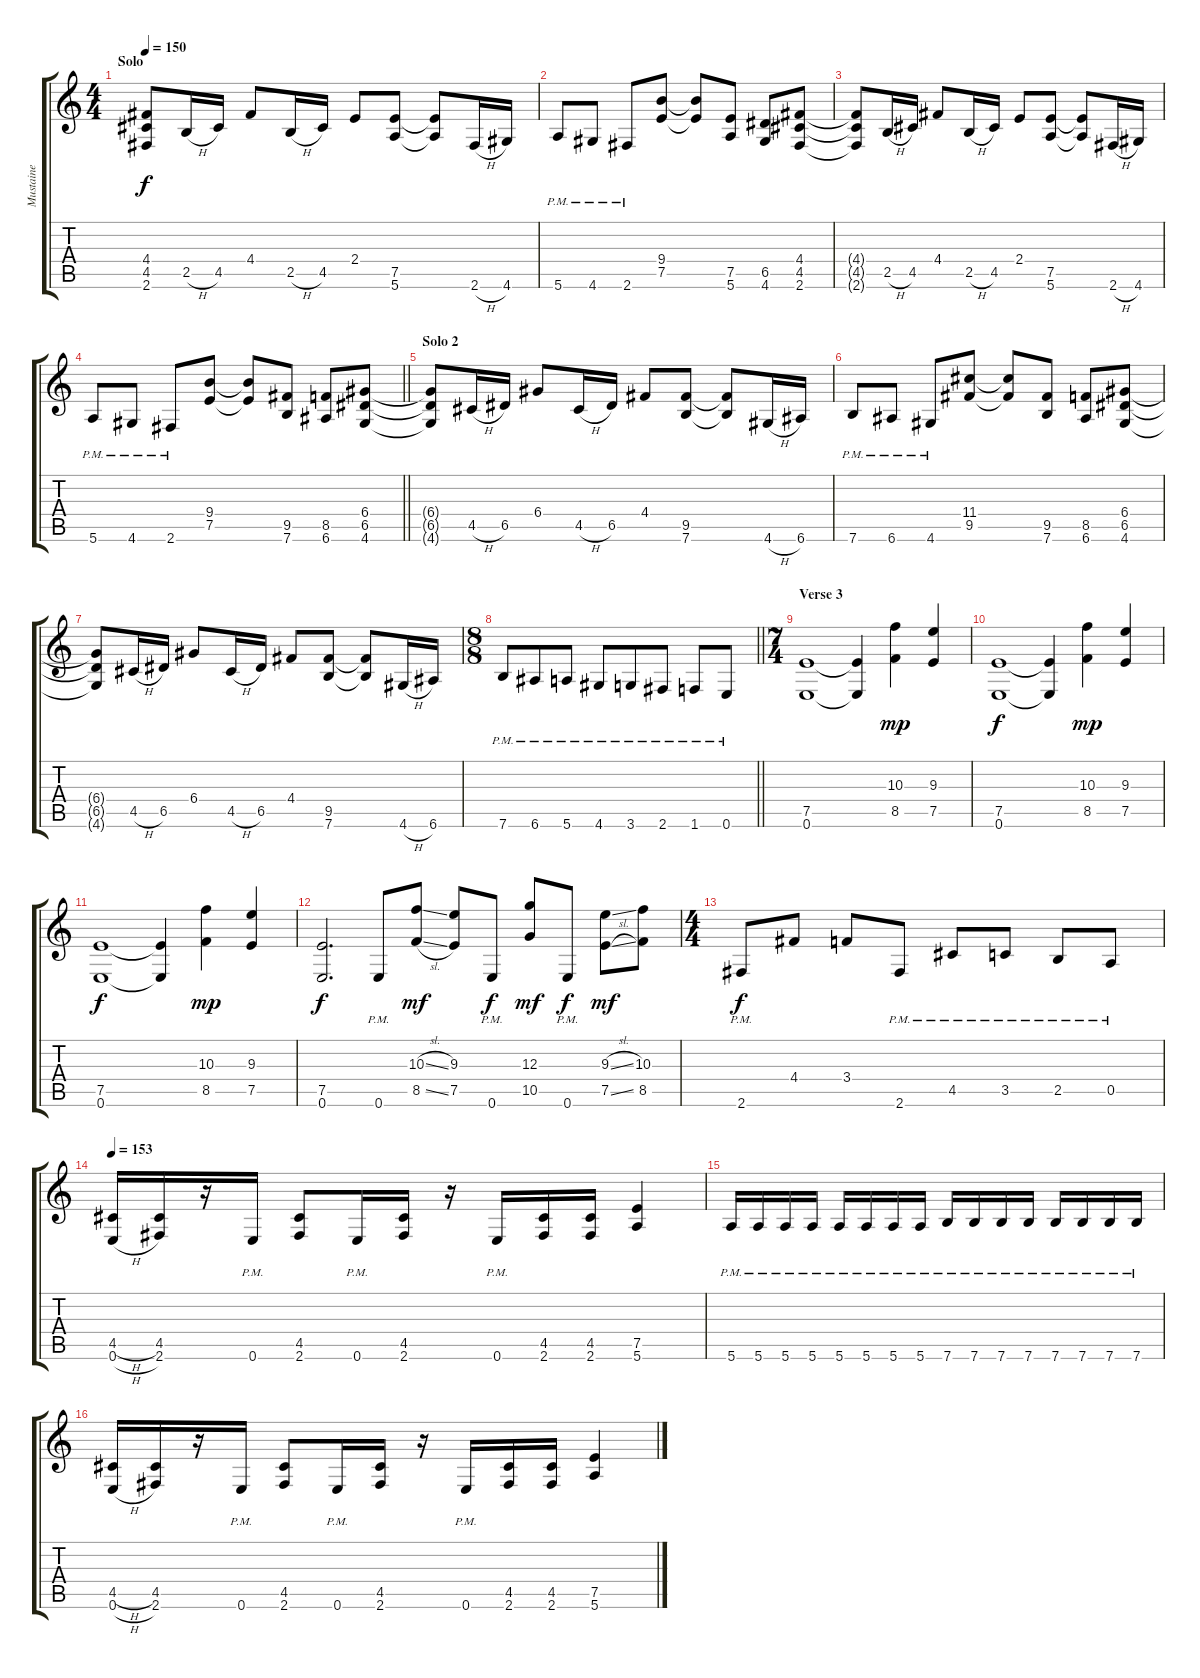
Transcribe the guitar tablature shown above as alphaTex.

\track ("Mustaine" "Mustaine") {instrument distortionguitar}
\staff {score tabs}
\tuning (E4 B3 G3 D3 A2 E2) {hide}
\ts (4 4)
\section ("" "Solo")
\tempo 150
\clef g2
\ks c
(4.4{t} 4.5{t} 2.6{t}).8{dy f} 2.5{h}.16 4.5.16 4.4.8 2.5{h}.16 4.5.16 2.4.8 (7.5 5.6).8 (7.5{t} 5.6{t}).8 2.6{h}.16 4.6.16 |
5.6{pm}.8 4.6{pm}.8 2.6{pm}.8 (9.4 7.5).8 (9.4{t} 7.5{t}).8 (7.5 5.6).8 (6.5 4.6).8 (4.4 4.5 2.6).8 |
(4.4{t} 4.5{t} 2.6{t}).8 2.5{h}.16 4.5.16 4.4.8 2.5{h}.16 4.5.16 2.4.8 (7.5 5.6).8 (7.5{t} 5.6{t}).8 2.6{h}.16 4.6.16 |
\barLineRight lightlight
5.6{pm}.8 4.6{pm}.8 2.6{pm}.8 (9.4 7.5).8 (9.4{t} 7.5{t}).8 (9.5 7.6).8 (8.5 6.6).8 (6.4 6.5 4.6).8 |
\section ("" "Solo 2")
(6.4{t} 6.5{t} 4.6{t}).8 4.5{h}.16 6.5.16 6.4.8 4.5{h}.16 6.5.16 4.4.8 (9.5 7.6).8 (9.5{t} 7.6{t}).8 4.6{h}.16 6.6.16 |
7.6{pm}.8 6.6{pm}.8 4.6{pm}.8 (11.4 9.5).8 (11.4{t} 9.5{t}).8 (9.5 7.6).8 (8.5 6.6).8 (6.4 6.5 4.6).8 |
(6.4{t} 6.5{t} 4.6{t}).8 4.5{h}.16 6.5.16 6.4.8 4.5{h}.16 6.5.16 4.4.8 (9.5 7.6).8 (9.5{t} 7.6{t}).8 4.6{h}.16 6.6.16 |
\ts (8 8)
\barLineRight lightlight
7.6{pm}.8 6.6{pm}.8 5.6{pm}.8 4.6{pm}.8 3.6{pm}.8 2.6{pm}.8 1.6{pm}.8 0.6{pm}.8 |
\ts (7 4)
\section ("" "Verse 3")
(7.5 0.6).1{volume 6} (7.5{t} 0.6{t}).4 (10.3 8.5).4{dy mp} (9.3 7.5).4 |
(7.5 0.6).1{dy f} (7.5{t} 0.6{t}).4 (10.3 8.5).4{dy mp} (9.3 7.5).4 |
(7.5 0.6).1{dy f} (7.5{t} 0.6{t}).4 (10.3 8.5).4{dy mp} (9.3 7.5).4 |
(7.5 0.6).2{d dy f} 0.6{pm}.8 (10.3{sl} 8.5{sl}).8{dy mf} (9.3 7.5).8 0.6{pm}.8{dy f} (12.3 10.5).8{dy mf} 0.6{pm}.8{dy f} (9.3{sl} 7.5{sl}).8{dy mf} (10.3 8.5).8 |
\ts (4 4)
2.6{pm}.8{dy f volume 13} 4.4.8 3.4.8 2.6{pm}.8 4.5{pm}.8 3.5{pm}.8 2.5{pm}.8 0.5{pm}.8 |
\tempo 153
(4.5{h} 0.6{h}).16 (4.5 2.6).16 r.16 0.6{pm}.16 (4.5 2.6).8 0.6{pm}.16 (4.5 2.6).16 r.16 0.6{pm}.16 (4.5 2.6).16 (4.5 2.6).16 (7.5 5.6).4 |
5.6{pm}.16 5.6{pm}.16 5.6{pm}.16 5.6{pm}.16 5.6{pm}.16 5.6{pm}.16 5.6{pm}.16 5.6{pm}.16 7.6{pm}.16 7.6{pm}.16 7.6{pm}.16 7.6{pm}.16 7.6{pm}.16 7.6{pm}.16 7.6{pm}.16 7.6{pm}.16 |
(4.5{h} 0.6{h}).16 (4.5 2.6).16 r.16 0.6{pm}.16 (4.5 2.6).8 0.6{pm}.16 (4.5 2.6).16 r.16 0.6{pm}.16 (4.5 2.6).16 (4.5 2.6).16 (7.5 5.6).4
